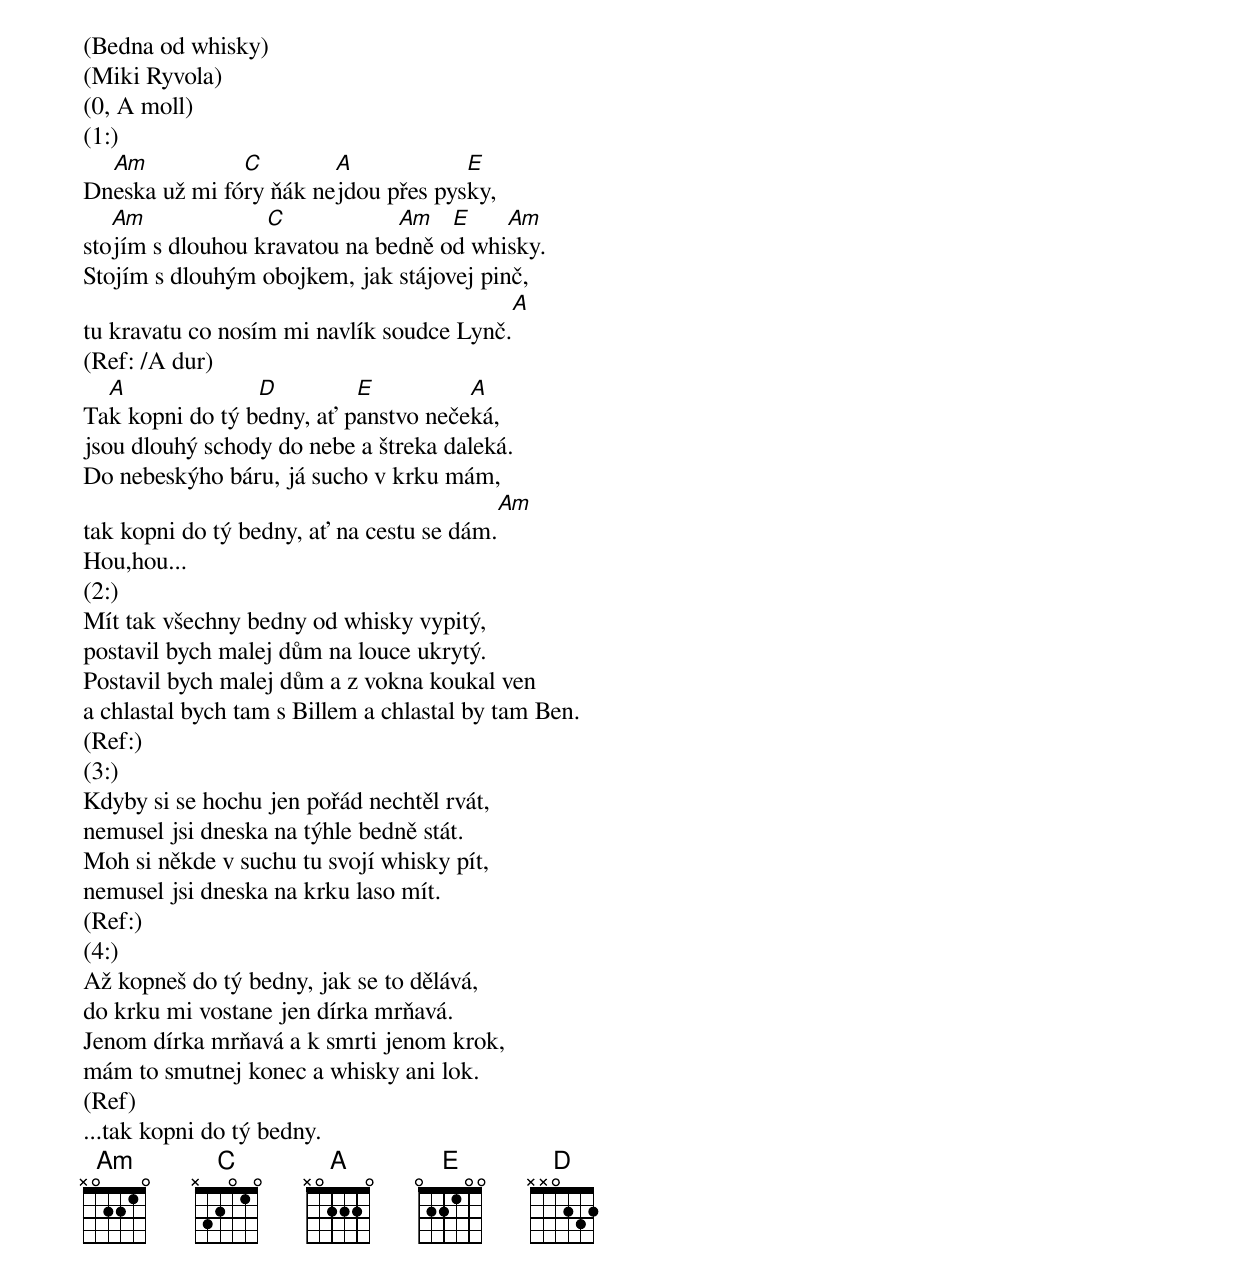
(Bedna od whisky)
(Miki Ryvola)
(0, A moll)
(1:)
Dn[Am]eska už mi fó[C]ry ňák ne[A]jdou přes pys[E]ky,
sto[Am]jím s dlouhou k[C]ravatou na be[Am]dně o[E]d whi[Am]sky.
Stojím s dlouhým obojkem, jak stájovej pinč,
tu kravatu co nosím mi navlík soudce Lynč.[A]
(Ref: /A dur)
Ta[A]k kopni do tý b[D]edny, ať p[E]anstvo neče[A]ká,
jsou dlouhý schody do nebe a štreka daleká.
Do nebeskýho báru, já sucho v krku mám,
tak kopni do tý bedny, ať na cestu se dám.[Am]
Hou,hou...
(2:)
Mít tak všechny bedny od whisky vypitý,
postavil bych malej dům na louce ukrytý.
Postavil bych malej dům a z vokna koukal ven
a chlastal bych tam s Billem a chlastal by tam Ben.
(Ref:)
(3:)
Kdyby si se hochu jen pořád nechtěl rvát,
nemusel jsi dneska na týhle bedně stát.
Moh si někde v suchu tu svojí whisky pít,
nemusel jsi dneska na krku laso mít.
(Ref:)
(4:)
Až kopneš do tý bedny, jak se to dělává,
do krku mi vostane jen dírka mrňavá.
Jenom dírka mrňavá a k smrti jenom krok,
mám to smutnej konec a whisky ani lok.
(Ref)
...tak kopni do tý bedny.
